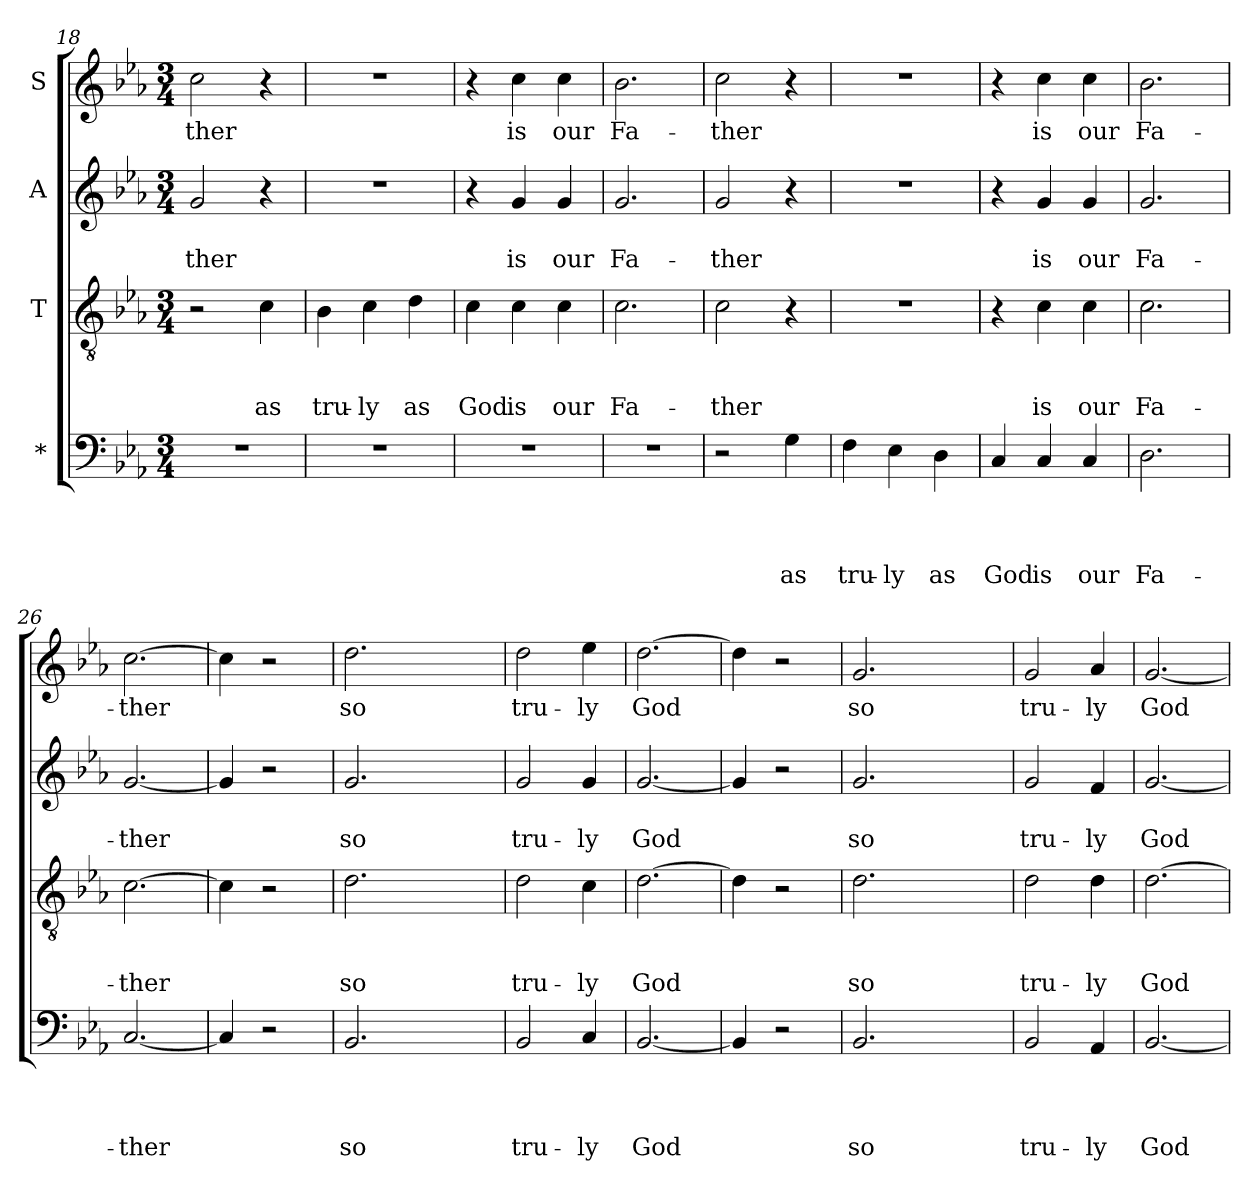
**kern	**text	**text	**text	**text	**kern	**text	**text	**text	**kern	**text	**text	**kern	**text
*part4	*part4	*part4	*part4	*part4	*part3	*part3	*part3	*part3	*part2	*part2	*part2	*part1	*part1
*staff4	*staff4	*staff4	*staff4	*staff4	*staff3	*staff3	*staff3	*staff3	*staff2	*staff2	*staff2	*staff1	*staff1
*I"*	*	*	*	*	*I"T	*	*	*	*I"A	*	*	*I"S	*
*clefF4	*	*	*	*	*clefGv2	*	*	*	*clefG2	*	*	*clefG2	*
*k[b-e-a-]	*	*	*	*	*k[b-e-a-]	*	*	*	*k[b-e-a-]	*	*	*k[b-e-a-]	*
*E-:	*	*	*	*	*E-:	*	*	*	*E-:	*	*	*E-:	*
*M3/4	*	*	*	*	*M3/4	*	*	*	*M3/4	*	*	*M3/4	*
=18	=18	=18	=18	=18	=18	=18	=18	=18	=18	=18	=18	=18	=18
!LO:N:vis=1	!	!	!	!	!	!	!	!	!	!	!LO:LY:b	!	!LO:LY:b
2.r	.	.	.	.	2r	.	.	.	2g/	.	-ther	2cc\	-ther
!	!	!	!	!	!	!	!	!LO:LY:b	!	!	!	!	!
.	.	.	.	.	4c\	.	.	as	4r	.	.	4r	.
=19	=19	=19	=19	=19	=19	=19	=19	=19	=19	=19	=19	=19	=19
!LO:N:vis=1	!	!	!	!	!	!	!	!LO:LY:b	!LO:N:vis=1	!	!	!LO:N:vis=1	!
2.r	.	.	.	.	4B-\	.	.	tru-	2.r	.	.	2.r	.
!	!	!	!	!	!	!	!	!LO:LY:b	!	!	!	!	!
.	.	.	.	.	4c\	.	.	-ly	.	.	.	.	.
!	!	!	!	!	!	!	!	!LO:LY:b	!	!	!	!	!
.	.	.	.	.	4d\	.	.	as	.	.	.	.	.
=20	=20	=20	=20	=20	=20	=20	=20	=20	=20	=20	=20	=20	=20
!LO:N:vis=1	!	!	!	!	!	!	!	!LO:LY:b	!	!	!	!	!
2.r	.	.	.	.	4c\	.	.	God	4r	.	.	4r	.
!	!	!	!	!	!	!	!	!LO:LY:b	!	!	!LO:LY:b	!	!LO:LY:b
.	.	.	.	.	4c\	.	.	is	4g/	.	is	4cc\	is
!	!	!	!	!	!	!	!	!LO:LY:b	!	!	!LO:LY:b	!	!LO:LY:b
.	.	.	.	.	4c\	.	.	our	4g/	.	our	4cc\	our
=21	=21	=21	=21	=21	=21	=21	=21	=21	=21	=21	=21	=21	=21
!LO:N:vis=1	!	!	!	!	!	!	!	!LO:LY:b	!	!	!LO:LY:b	!	!LO:LY:b
2.r	.	.	.	.	2.c\	.	.	Fa-	2.g/	.	Fa-	2.b-\	Fa-
=22	=22	=22	=22	=22	=22	=22	=22	=22	=22	=22	=22	=22	=22
!	!	!	!	!	!	!	!	!LO:LY:b	!	!	!LO:LY:b	!	!LO:LY:b
2r	.	.	.	.	2c\	.	.	-ther	2g/	.	-ther	2cc\	-ther
!	!	!	!	!LO:LY:b	!	!	!	!	!	!	!	!	!
4G\	.	.	.	as	4r	.	.	.	4r	.	.	4r	.
=23	=23	=23	=23	=23	=23	=23	=23	=23	=23	=23	=23	=23	=23
!	!	!	!	!LO:LY:b	!LO:N:vis=1	!	!	!	!LO:N:vis=1	!	!	!LO:N:vis=1	!
4F\	.	.	.	tru-	2.r	.	.	.	2.r	.	.	2.r	.
!	!	!	!	!LO:LY:b	!	!	!	!	!	!	!	!	!
4E-\	.	.	.	-ly	.	.	.	.	.	.	.	.	.
!	!	!	!	!LO:LY:b	!	!	!	!	!	!	!	!	!
4D\	.	.	.	as	.	.	.	.	.	.	.	.	.
=24	=24	=24	=24	=24	=24	=24	=24	=24	=24	=24	=24	=24	=24
!	!	!	!	!LO:LY:b	!	!	!	!	!	!	!	!	!
4C/	.	.	.	God	4r	.	.	.	4r	.	.	4r	.
!	!	!	!	!LO:LY:b	!	!	!	!LO:LY:b	!	!	!LO:LY:b	!	!LO:LY:b
4C/	.	.	.	is	4c\	.	.	is	4g/	.	is	4cc\	is
!	!	!	!	!LO:LY:b	!	!	!	!LO:LY:b	!	!	!LO:LY:b	!	!LO:LY:b
4C/	.	.	.	our	4c\	.	.	our	4g/	.	our	4cc\	our
=25	=25	=25	=25	=25	=25	=25	=25	=25	=25	=25	=25	=25	=25
!	!	!	!	!LO:LY:b	!	!	!	!LO:LY:b	!	!	!LO:LY:b	!	!LO:LY:b
2.D\	.	.	.	Fa-	2.c\	.	.	Fa-	2.g/	.	Fa-	2.b-\	Fa-
=26	=26	=26	=26	=26	=26	=26	=26	=26	=26	=26	=26	=26	=26
!	!	!	!	!LO:LY:b	!	!	!	!LO:LY:b	!	!	!LO:LY:b	!	!LO:LY:b
[<2.C/	.	.	.	-ther	[>2.c\	.	.	-ther	[<2.g/	.	-ther	[>2.cc\	-ther
=27	=27	=27	=27	=27	=27	=27	=27	=27	=27	=27	=27	=27	=27
4C/]	.	.	.	.	4c\]	.	.	.	4g/]	.	.	4cc\]	.
2r	.	.	.	.	2r	.	.	.	2r	.	.	2r	.
!!LO:LB:g=z
=28	=28	=28	=28	=28	=28	=28	=28	=28	=28	=28	=28	=28	=28
!	!	!	!	!	!	!	!	!	!	!	!	!LO:TX:a:t=%(	!
!	!	!	!	!LO:LY:b	!	!	!	!LO:LY:b	!	!	!LO:LY:b	!	!LO:LY:b
*^	*	*	*	*	*^	*	*	*	*^	*	*	*^	*
2.BB-/	8ryy	.	.	.	so	2.d\	8.ryy	.	.	so	2.g/	8..ryy	.	so	2.dd\	8..ryy	so
.	32ryy	.	.	.	.	.	.	.	.	.	.	.	.	.	.	.	.
.	2ryy	.	.	.	.	.	.	.	.	.	.	.	.	.	.	.	.
.	.	.	.	.	.	.	2ryy	.	.	.	.	.	.	.	.	.	.
.	.	.	.	.	.	.	.	.	.	.	.	2ryy	.	.	.	2ryy	.
.	16.ryy	.	.	.	.	.	.	.	.	.	.	.	.	.	.	.	.
.	.	.	.	.	.	.	16ryy	.	.	.	.	.	.	.	.	.	.
.	.	.	.	.	.	.	.	.	.	.	.	32ryy	.	.	.	32ryy	.
=29	=29	=29	=29	=29	=29	=29	=29	=29	=29	=29	=29	=29	=29	=29	=29	=29	=29
!	!	!	!	!	!LO:LY:b	!	!	!	!	!LO:LY:b	!	!	!	!LO:LY:b	!	!	!LO:LY:b
*v	*v	*	*	*	*	*	*	*	*	*	*v	*v	*	*	*v	*v	*
*	*	*	*	*	*v	*v	*	*	*	*	*	*	*	*
2BB-/	.	.	.	tru-	2d\	.	.	tru-	2g/	.	tru-	2dd\	tru-
!	!	!	!	!LO:LY:b	!	!	!	!LO:LY:b	!	!	!LO:LY:b	!	!LO:LY:b
4C/	.	.	.	-ly	4c\	.	.	-ly	4g/	.	-ly	4ee-\	-ly
=30	=30	=30	=30	=30	=30	=30	=30	=30	=30	=30	=30	=30	=30
!	!	!	!	!LO:LY:b	!	!	!	!LO:LY:b	!	!	!LO:LY:b	!	!LO:LY:b
[<2.BB-/	.	.	.	God	[>2.d\	.	.	God	[<2.g/	.	God	[>2.dd\	God
=31	=31	=31	=31	=31	=31	=31	=31	=31	=31	=31	=31	=31	=31
4BB-/]	.	.	.	.	4d\]	.	.	.	4g/]	.	.	4dd\]	.
2r	.	.	.	.	2r	.	.	.	2r	.	.	2r	.
=32	=32	=32	=32	=32	=32	=32	=32	=32	=32	=32	=32	=32	=32
!	!	!	!	!LO:LY:b	!	!	!	!LO:LY:b	!	!	!LO:LY:b	!	!LO:LY:b
*^	*	*	*	*	*^	*	*	*	*^	*	*	*^	*
2.BB-/	8..ryy	.	.	.	so	2.d\	8ryy	.	.	so	2.g/	8.ryy	.	so	2.g/	8..ryy	so
.	.	.	.	.	.	.	32ryy	.	.	.	.	.	.	.	.	.	.
.	.	.	.	.	.	.	2ryy	.	.	.	.	.	.	.	.	.	.
.	.	.	.	.	.	.	.	.	.	.	.	2ryy	.	.	.	.	.
.	2ryy	.	.	.	.	.	.	.	.	.	.	.	.	.	.	2ryy	.
.	.	.	.	.	.	.	16.ryy	.	.	.	.	.	.	.	.	.	.
.	.	.	.	.	.	.	.	.	.	.	.	16ryy	.	.	.	.	.
.	32ryy	.	.	.	.	.	.	.	.	.	.	.	.	.	.	32ryy	.
=33	=33	=33	=33	=33	=33	=33	=33	=33	=33	=33	=33	=33	=33	=33	=33	=33	=33
!	!	!	!	!	!LO:LY:b	!	!	!	!	!LO:LY:b	!	!	!	!LO:LY:b	!	!	!LO:LY:b
*v	*v	*	*	*	*	*	*	*	*	*	*v	*v	*	*	*v	*v	*
*	*	*	*	*	*v	*v	*	*	*	*	*	*	*	*
2BB-/	.	.	.	tru-	2d\	.	.	tru-	2g/	.	tru-	2g/	tru-
!	!	!	!	!LO:LY:b	!	!	!	!LO:LY:b	!	!	!LO:LY:b	!	!LO:LY:b
4AA-/	.	.	.	-ly	4d\	.	.	-ly	4f/	.	-ly	4a-/	-ly
=34	=34	=34	=34	=34	=34	=34	=34	=34	=34	=34	=34	=34	=34
!	!	!	!	!LO:LY:b	!	!	!	!LO:LY:b	!	!	!LO:LY:b	!	!LO:LY:b
[<2.BB-/	.	.	.	God	[>2.d\	.	.	God	[<2.g/	.	God	[<2.g/	God
=	=	=	=	=	=	=	=	=	=	=	=	=	=
*-	*-	*-	*-	*-	*-	*-	*-	*-	*-	*-	*-	*-	*-
